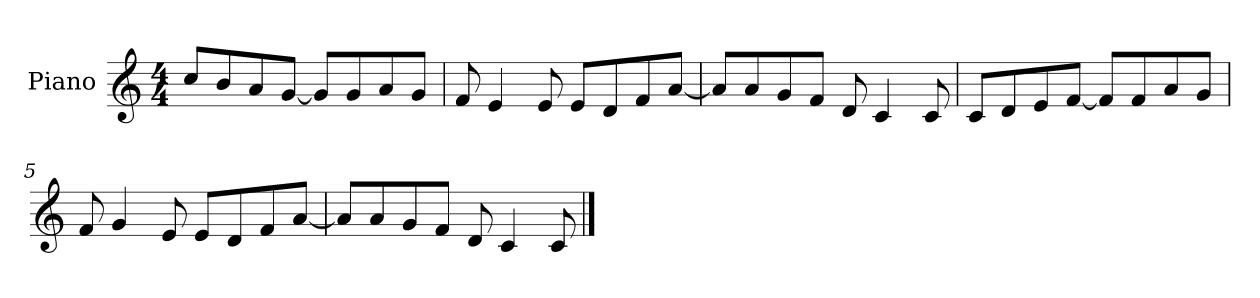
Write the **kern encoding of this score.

**kern
*part1
*staff1
*I"Piano
*I'P-no
*clefG2
*k[]
*M4/4
*MM90
=1
8cc/L
8b/
8a/
[8g/J
8g/L]
8g/
8a/
8g/J
=2
8f/
4e/
8e/
8e/L
8d/
8f/
[8a/J
=3
8a/L]
8a/
8g/
8f/J
8d/
4c/
8c/
=4
8c/L
8d/
8e/
[8f/J
8f/L]
8f/
8a/
8g/J
!!LO:LB:g=z
=5
8f/
4g/
8e/
8e/L
8d/
8f/
[8a/J
=6
8a/L]
8a/
8g/
8f/J
8d/
4c/
8c/
==
*-
